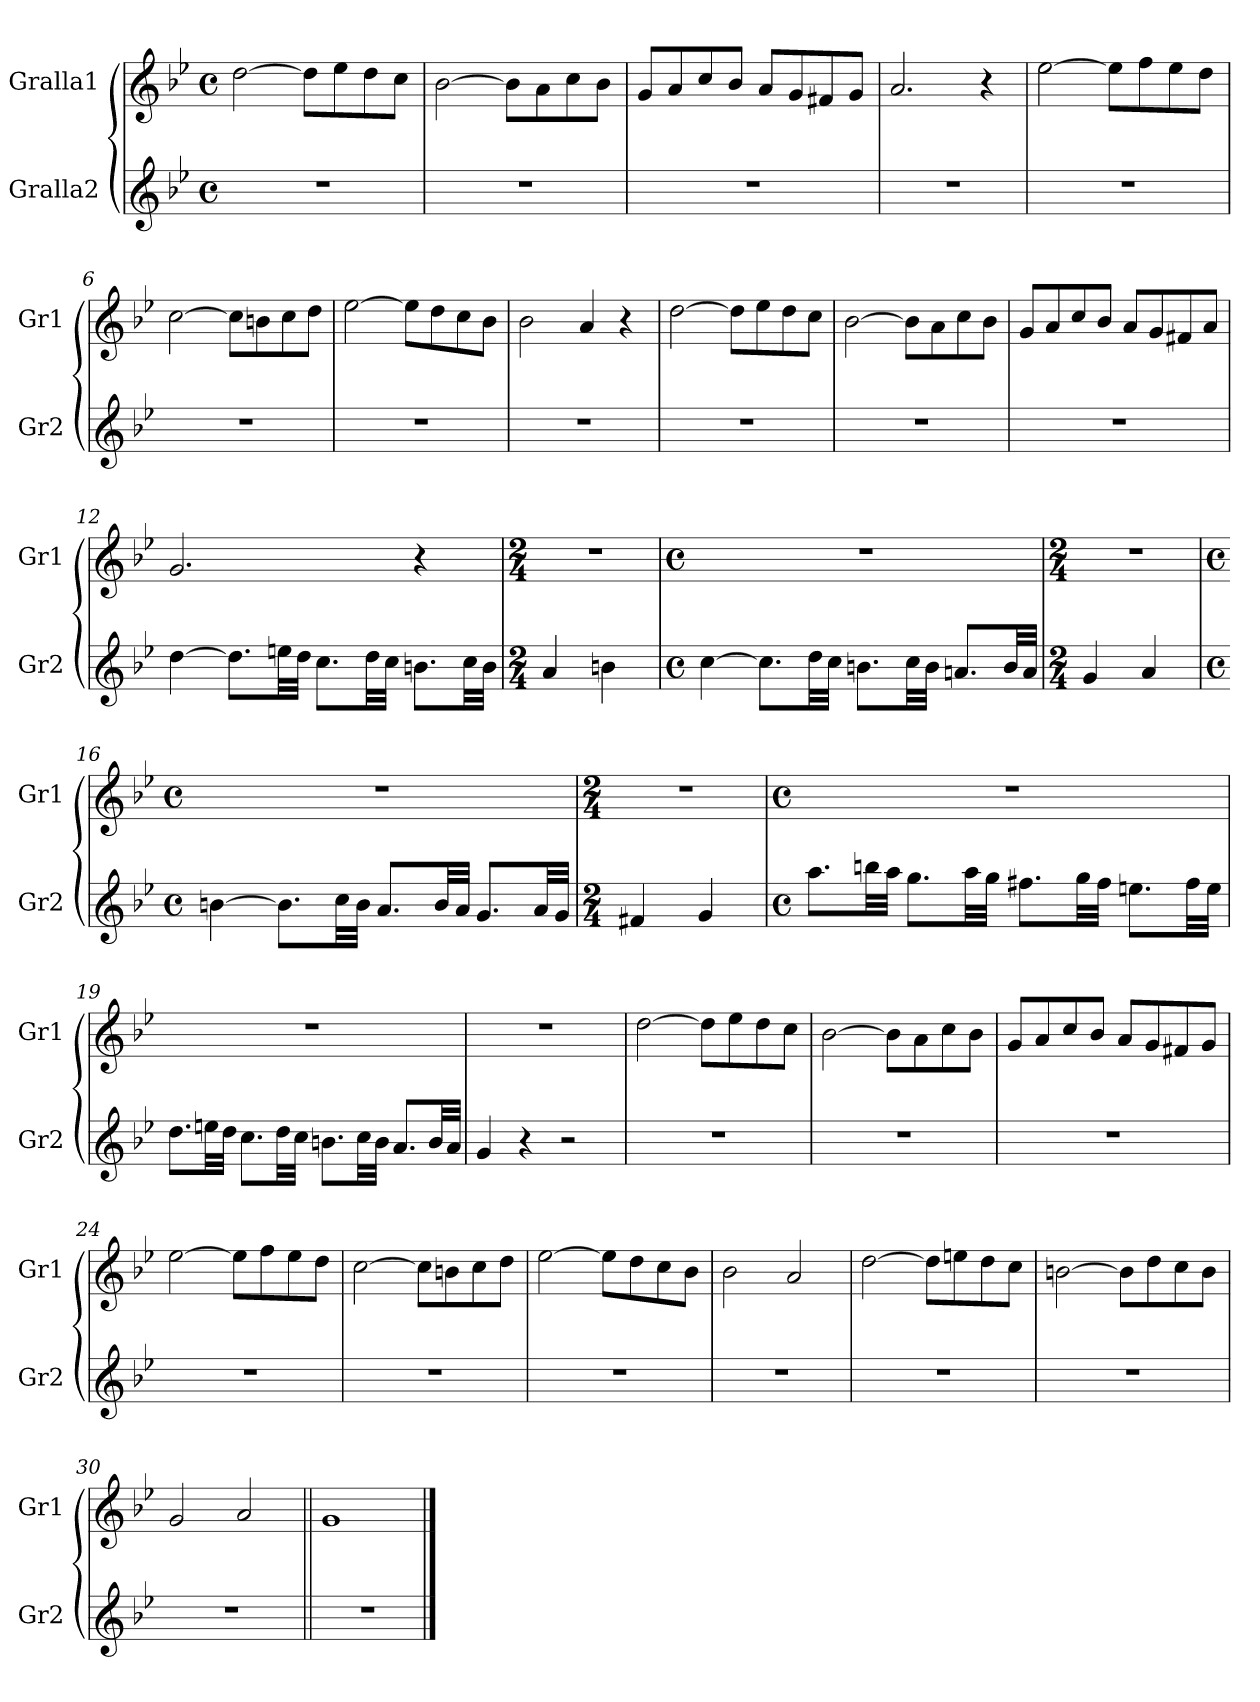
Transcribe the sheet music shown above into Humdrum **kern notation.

**kern	**kern
*part2	*part1
*staff2	*staff1
*I"Gralla2	*I"Gralla1
*I'Gr2	*I'Gr1
*clefG2	*clefG2
*k[b-e-]	*k[b-e-]
*M4/4	*M4/4
*met(c)	*met(c)
=1	=1
1r	[2dd\
.	8dd\L]
.	8ee-\
.	8dd\
.	8cc\J
=2	=2
1r	[2b-\
.	8b-\L]
.	8a\
.	8cc\
.	8b-\J
=3	=3
1r	8g/L
.	8a/
.	8cc/
.	8b-/J
.	8a/L
.	8g/
.	8f#X/
.	8g/J
=4	=4
1r	2.a/
.	4r
=5	=5
1r	[2ee-\
.	8ee-\L]
.	8ff\
.	8ee-\
.	8dd\J
=6	=6
1r	[2cc\
.	8cc\L]
.	8bn\
.	8cc\
.	8dd\J
=7	=7
1r	[2ee-\
.	8ee-\L]
.	8dd\
.	8cc\
.	8b-\J
=8	=8
1r	2b-\
.	4a/
.	4r
!!LO:LB:g=z
=9	=9
1r	[2dd\
.	8dd\L]
.	8ee-\
.	8dd\
.	8cc\J
=10	=10
1r	[2b-\
.	8b-\L]
.	8a\
.	8cc\
.	8b-\J
=11	=11
1r	8g/L
.	8a/
.	8cc/
.	8b-/J
.	8a/L
.	8g/
.	8f#X/
.	8a/J
=12	=12
[4dd\	2.g/
8.dd\L]	.
32een\LL	.
32dd\JJJ	.
8.cc\L	.
32dd\LL	.
32cc\JJJ	.
8.bn\L	4r
32cc\LL	.
32b\JJJ	.
=13	=13
*M2/4	*M2/4
4a/	2r
4bn\	.
!!LO:LB:g=z
=14	=14
*M4/4	*M4/4
*met(c)	*met(c)
[4cc\	1r
8.cc\L]	.
32dd\LL	.
32cc\JJJ	.
8.bn\L	.
32cc\LL	.
32b\JJJ	.
8.an/L	.
32b/LL	.
32a/JJJ	.
=15	=15
*M2/4	*M2/4
4g/	2r
4a/	.
=16	=16
*M4/4	*M4/4
*met(c)	*met(c)
[4bn\	1r
8.b\L]	.
32cc\LL	.
32b\JJJ	.
8.a/L	.
32b/LL	.
32a/JJJ	.
8.g/L	.
32a/LL	.
32g/JJJ	.
=17	=17
*M2/4	*M2/4
4f#X/	2r
4g/	.
!!LO:LB:g=z
=18	=18
*M4/4	*M4/4
*met(c)	*met(c)
8.aa\L	1r
32bbn\LL	.
32aa\JJJ	.
8.gg\L	.
32aa\LL	.
32gg\JJJ	.
8.ff#X\L	.
32gg\LL	.
32ff#\JJJ	.
8.een\L	.
32ff#\LL	.
32ee\JJJ	.
=19	=19
8.dd\L	1r
32een\LL	.
32dd\JJJ	.
8.cc\L	.
32dd\LL	.
32cc\JJJ	.
8.bn\L	.
32cc\LL	.
32b\JJJ	.
8.a/L	.
32b/LL	.
32a/JJJ	.
=20	=20
4g/	1r
4r	.
2r	.
=21	=21
1r	[2dd\
.	8dd\L]
.	8ee-\
.	8dd\
.	8cc\J
=22	=22
1r	[2b-\
.	8b-\L]
.	8a\
.	8cc\
.	8b-\J
!!LO:LB:g=z
=23	=23
1r	8g/L
.	8a/
.	8cc/
.	8b-/J
.	8a/L
.	8g/
.	8f#X/
.	8g/J
=24	=24
1r	[2ee-\
.	8ee-\L]
.	8ff\
.	8ee-\
.	8dd\J
=25	=25
1r	[2cc\
.	8cc\L]
.	8bn\
.	8cc\
.	8dd\J
=26	=26
1r	[2ee-\
.	8ee-\L]
.	8dd\
.	8cc\
.	8b-\J
=27	=27
1r	2b-\
.	2a/
=28	=28
1r	[2dd\
.	8dd\L]
.	8een\
.	8dd\
.	8cc\J
=29	=29
1r	[2bn\
.	8b\L]
.	8dd\
.	8cc\
.	8b\J
=30	=30
1r	2g/
.	2a/
=31||	=31||
1r	1g
==	==
*-	*-
